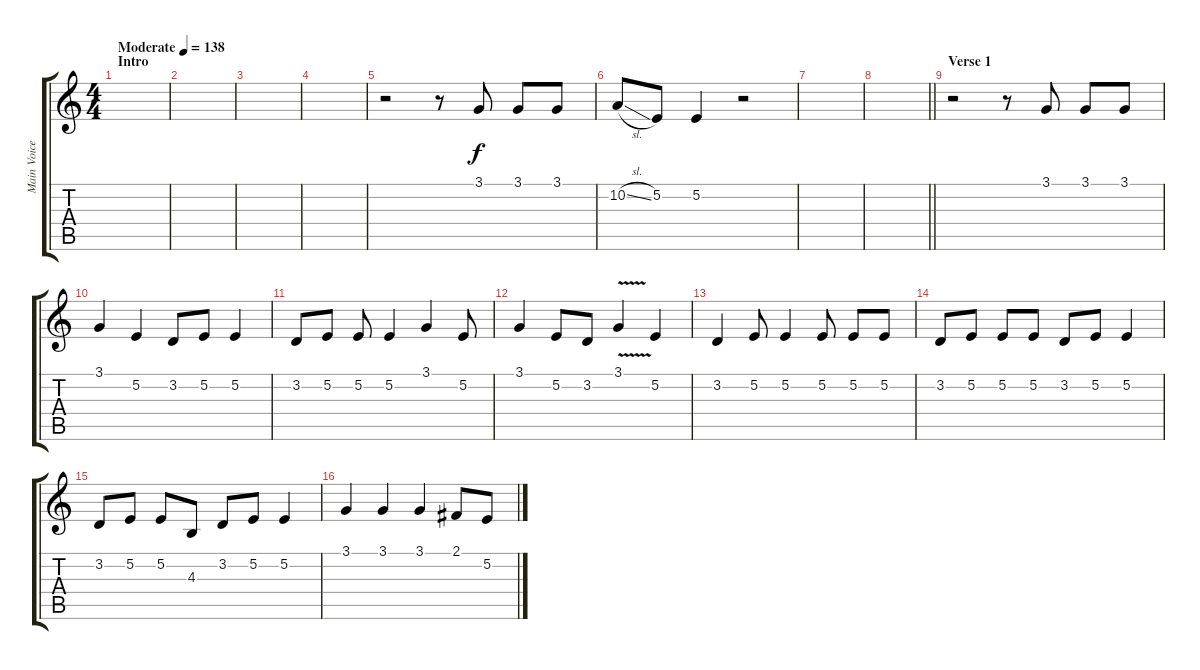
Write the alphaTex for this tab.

\track ("Main Voice" "Main Voice") {instrument tenorsax}
\staff {score tabs}
\tuning (E4 B3 G3 D3 A2 D2) {hide}
\ts (4 4)
\section ("" "Intro")
\tempo (138 "Moderate")
\clef g2
\ks c
|
|
|
|
r.2 r.8 3.1.8 3.1.8 3.1.8 |
10.2{sl}.8 5.2.8 5.2.4 r.2 |
|
\barLineRight lightlight
|
\section ("" "Verse 1")
r.2 r.8 3.1.8 3.1.8 3.1.8 |
3.1.4 5.2.4 3.2.8 5.2.8 5.2.4 |
3.2.8 5.2.8 5.2.8 5.2.4 3.1.4 5.2.8 |
3.1.4 5.2.8 3.2.8 3.1{v}.4 5.2.4 |
3.2.4 5.2.8 5.2.4 5.2.8 5.2.8 5.2.8 |
3.2.8 5.2.8 5.2.8 5.2.8 3.2.8 5.2.8 5.2.4 |
3.2.8 5.2.8 5.2.8 4.3.8 3.2.8 5.2.8 5.2.4 |
3.1.4 3.1.4 3.1.4 2.1.8 5.2.8
